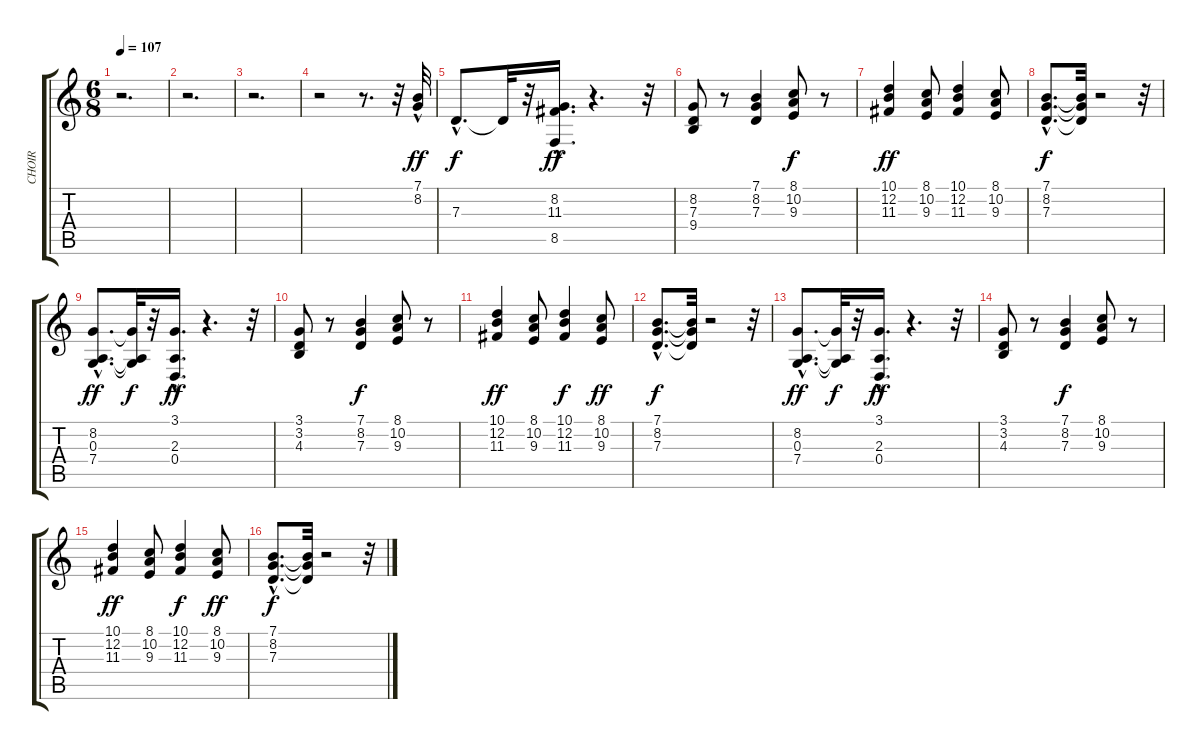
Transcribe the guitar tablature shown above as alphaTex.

\track ("CHOIR" "CHOIR") {instrument choiraahs}
\staff {score tabs}
\tuning (E4 B3 G3 D3 A2 E2) {hide}
\ts (6 8)
\tempo 107
\clef g2
\ks c
r.2{d dy f} |
r.2{d} |
r.2{d} |
r.2 r.8{d} r.32 (7.1{hac} 8.2{hac}).32{dy ff volume 16} |
7.3{hac}.8{d dy f} 7.3{t}.32 r.32 (8.2{hac} 11.3{hac} 8.5{hac}).16{d dy ff} r.4{d} r.32 |
(8.2 7.3 9.4).8 r.8 (7.1 8.2 7.3).4 (8.1 10.2 9.3).8{dy f} r.8 |
(10.1 12.2 11.3).4{dy ff} (8.1 10.2 9.3).8 (10.1 12.2 11.3).4 (8.1 10.2 9.3).8 |
(7.1{hac} 8.2{hac} 7.3{hac}).8{d dy f} (7.1{t} 8.2{t} 7.3{t}).32 r.2 r.32 |
(8.2{hac} 0.3{hac} 7.4{hac}).8{d dy ff} (8.2{t} 0.3{t} 7.4{t}).32{dy f} r.32 (3.1{hac} 2.3 0.4).16{d dy ff} r.4{d} r.32 |
(3.1 3.2 4.3).8 r.8 (7.1 8.2 7.3).4{dy f} (8.1 10.2 9.3).8 r.8 |
(10.1 12.2 11.3).4{dy ff} (8.1 10.2 9.3).8 (10.1 12.2 11.3).4{dy f} (8.1 10.2 9.3).8{dy ff} |
(7.1{hac} 8.2{hac} 7.3{hac}).8{d dy f} (7.1{t} 8.2{t} 7.3{t}).32 r.2 r.32 |
(8.2{hac} 0.3{hac} 7.4{hac}).8{d dy ff} (8.2{t} 0.3{t} 7.4{t}).32{dy f} r.32 (3.1{hac} 2.3 0.4).16{d dy ff} r.4{d} r.32 |
(3.1 3.2 4.3).8 r.8 (7.1 8.2 7.3).4{dy f} (8.1 10.2 9.3).8 r.8 |
(10.1 12.2 11.3).4{dy ff} (8.1 10.2 9.3).8 (10.1 12.2 11.3).4{dy f} (8.1 10.2 9.3).8{dy ff} |
(7.1{hac} 8.2{hac} 7.3{hac}).8{d dy f} (7.1{t} 8.2{t} 7.3{t}).32 r.2 r.32
